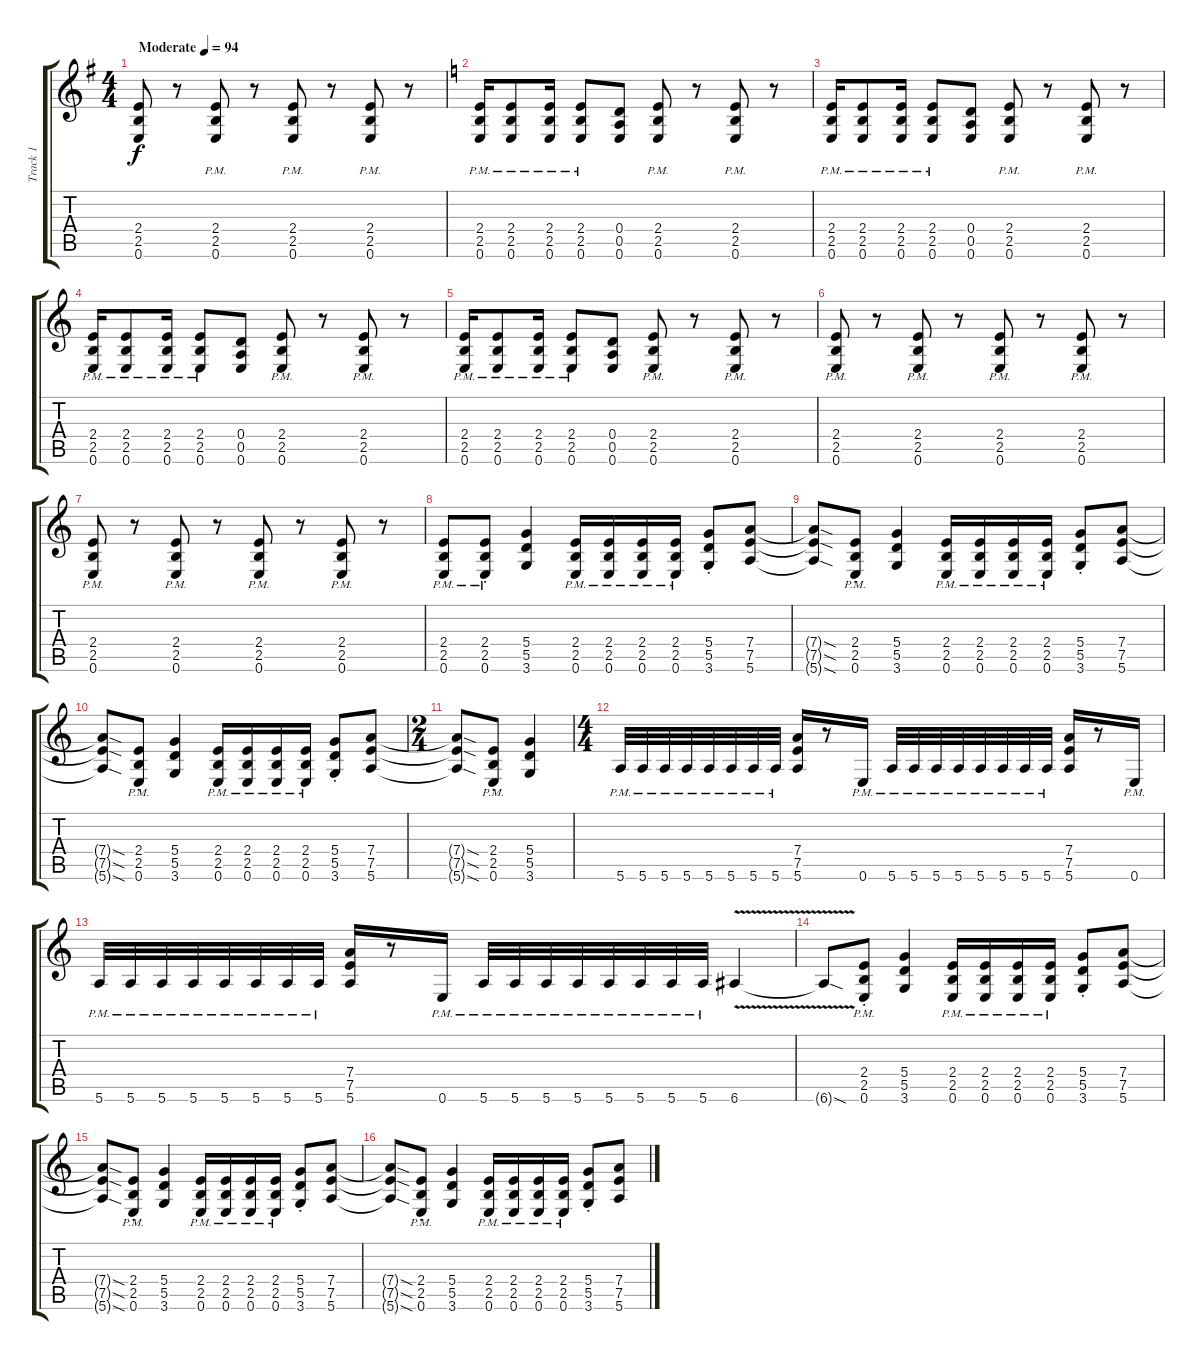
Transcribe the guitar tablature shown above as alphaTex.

\track ("Track 1" "Track 1") {instrument distortionguitar}
\staff {score tabs}
\tuning (E4 B3 G3 D3 A2 E2) {hide}
\ts (4 4)
\tempo (94 "Moderate")
\clef g2
\ks g
(2.4 2.5 0.6).8{dy f instrument distortionguitar} r.8 (2.4{pm} 2.5{pm} 0.6{pm}).8 r.8 (2.4{pm} 2.5{pm} 0.6{pm}).8 r.8 (2.4{pm} 2.5{pm} 0.6{pm}).8 r.8 |
\ks c
(2.4{pm} 2.5{pm} 0.6{pm}).16 (2.4{pm} 2.5{pm} 0.6{pm}).8 (2.4{pm} 2.5{pm} 0.6{pm}).16 (2.4{pm} 2.5{pm} 0.6{pm}).8 (0.4 0.5 0.6).8 (2.4{pm} 2.5{pm} 0.6{pm}).8 r.8 (2.4{pm} 2.5{pm} 0.6{pm}).8 r.8 |
(2.4{pm} 2.5{pm} 0.6{pm}).16 (2.4{pm} 2.5{pm} 0.6{pm}).8 (2.4{pm} 2.5{pm} 0.6{pm}).16 (2.4{pm} 2.5{pm} 0.6{pm}).8 (0.4 0.5 0.6).8 (2.4{pm} 2.5{pm} 0.6{pm}).8 r.8 (2.4{pm} 2.5{pm} 0.6{pm}).8 r.8 |
(2.4{pm} 2.5{pm} 0.6{pm}).16 (2.4{pm} 2.5{pm} 0.6{pm}).8 (2.4{pm} 2.5{pm} 0.6{pm}).16 (2.4{pm} 2.5{pm} 0.6{pm}).8 (0.4 0.5 0.6).8 (2.4{pm} 2.5{pm} 0.6{pm}).8 r.8 (2.4{pm} 2.5{pm} 0.6{pm}).8 r.8 |
(2.4{pm} 2.5{pm} 0.6{pm}).16 (2.4{pm} 2.5{pm} 0.6{pm}).8 (2.4{pm} 2.5{pm} 0.6{pm}).16 (2.4{pm} 2.5{pm} 0.6{pm}).8 (0.4 0.5 0.6).8 (2.4{pm} 2.5{pm} 0.6{pm}).8 r.8 (2.4{pm} 2.5{pm} 0.6{pm}).8 r.8 |
(2.4{pm} 2.5{pm} 0.6{pm}).8 r.8 (2.4{pm} 2.5{pm} 0.6{pm}).8 r.8 (2.4{pm} 2.5{pm} 0.6{pm}).8 r.8 (2.4{pm} 2.5{pm} 0.6{pm}).8 r.8 |
(2.4{pm} 2.5{pm} 0.6{pm}).8 r.8 (2.4{pm} 2.5{pm} 0.6{pm}).8 r.8 (2.4{pm} 2.5{pm} 0.6{pm}).8 r.8 (2.4{pm} 2.5{pm} 0.6{pm}).8 r.8 |
(2.4{pm} 2.5{pm} 0.6{pm}).8 (2.4{pm st} 2.5{pm st} 0.6{pm st}).8 (5.4 5.5 3.6).4 (2.4{pm} 2.5{pm} 0.6{pm}).16 (2.4{pm} 2.5{pm} 0.6{pm}).16 (2.4{pm} 2.5{pm} 0.6{pm}).16 (2.4{pm} 2.5{pm} 0.6{pm}).16 (5.4{st} 5.5{st} 3.6{st}).8 (7.4 7.5 5.6).8 |
(7.4{sod t} 7.5{sod t} 5.6{sod t}).8 (2.4{pm st} 2.5{pm st} 0.6{pm st}).8 (5.4 5.5 3.6).4 (2.4{pm} 2.5{pm} 0.6{pm}).16 (2.4{pm} 2.5{pm} 0.6{pm}).16 (2.4{pm} 2.5{pm} 0.6{pm}).16 (2.4{pm} 2.5{pm} 0.6{pm}).16 (5.4{st} 5.5{st} 3.6{st}).8 (7.4 7.5 5.6).8 |
(7.4{sod t} 7.5{sod t} 5.6{sod t}).8 (2.4{pm st} 2.5{pm st} 0.6{pm st}).8 (5.4 5.5 3.6).4 (2.4{pm} 2.5{pm} 0.6{pm}).16 (2.4{pm} 2.5{pm} 0.6{pm}).16 (2.4{pm} 2.5{pm} 0.6{pm}).16 (2.4{pm} 2.5{pm} 0.6{pm}).16 (5.4{st} 5.5{st} 3.6{st}).8 (7.4 7.5 5.6).8 |
\ts (2 4)
(7.4{sod t} 7.5{sod t} 5.6{sod t}).8 (2.4{pm st} 2.5{pm st} 0.6{pm st}).8 (5.4 5.5 3.6).4 |
\ts (4 4)
5.6{pm}.32 5.6{pm}.32 5.6{pm}.32 5.6{pm}.32 5.6{pm}.32 5.6{pm}.32 5.6{pm}.32 5.6{pm}.32 (7.4 7.5 5.6).16 r.8 0.6{pm}.16 5.6{pm}.32 5.6{pm}.32 5.6{pm}.32 5.6{pm}.32 5.6{pm}.32 5.6{pm}.32 5.6{pm}.32 5.6{pm}.32 (7.4 7.5 5.6).16 r.8 0.6{pm}.16 |
5.6{pm}.32 5.6{pm}.32 5.6{pm}.32 5.6{pm}.32 5.6{pm}.32 5.6{pm}.32 5.6{pm}.32 5.6{pm}.32 (7.4 7.5 5.6).16 r.8 0.6{pm}.16 5.6{pm}.32 5.6{pm}.32 5.6{pm}.32 5.6{pm}.32 5.6{pm}.32 5.6{pm}.32 5.6{pm}.32 5.6{pm}.32 6.6{v}.4 |
6.6{sod t}.8 (2.4{pm st} 2.5{pm st} 0.6{pm st}).8 (5.4 5.5 3.6).4 (2.4{pm} 2.5{pm} 0.6{pm}).16 (2.4{pm} 2.5{pm} 0.6{pm}).16 (2.4{pm} 2.5{pm} 0.6{pm}).16 (2.4{pm} 2.5{pm} 0.6{pm}).16 (5.4{st} 5.5{st} 3.6{st}).8 (7.4 7.5 5.6).8 |
(7.4{sod t} 7.5{sod t} 5.6{sod t}).8 (2.4{pm st} 2.5{pm st} 0.6{pm st}).8 (5.4 5.5 3.6).4 (2.4{pm} 2.5{pm} 0.6{pm}).16 (2.4{pm} 2.5{pm} 0.6{pm}).16 (2.4{pm} 2.5{pm} 0.6{pm}).16 (2.4{pm} 2.5{pm} 0.6{pm}).16 (5.4{st} 5.5{st} 3.6{st}).8 (7.4 7.5 5.6).8 |
(7.4{sod t} 7.5{sod t} 5.6{sod t}).8 (2.4{pm st} 2.5{pm st} 0.6{pm st}).8 (5.4 5.5 3.6).4 (2.4{pm} 2.5{pm} 0.6{pm}).16 (2.4{pm} 2.5{pm} 0.6{pm}).16 (2.4{pm} 2.5{pm} 0.6{pm}).16 (2.4{pm} 2.5{pm} 0.6{pm}).16 (5.4{st} 5.5{st} 3.6{st}).8 (7.4 7.5 5.6).8
